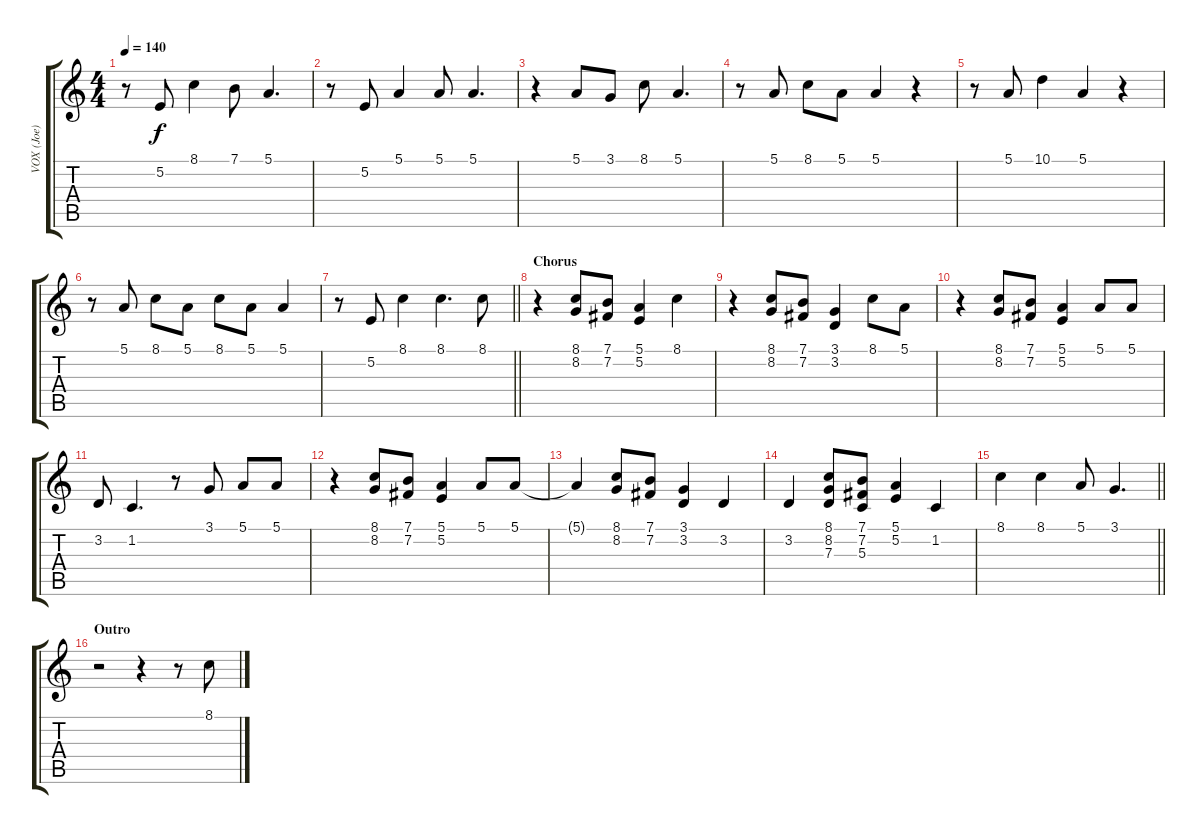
\track ("VOX (Joe)" "VOX (Joe)") {instrument lead1square}
\staff {score tabs}
\tuning (E4 B3 G3 D3 A2 E2) {hide}
\ts (4 4)
\tempo 140
\clef g2
\ks aminor
r.8{dy f} 5.2.8 8.1.4 7.1.8 5.1.4{d} |
r.8 5.2.8 5.1.4 5.1.8 5.1.4{d} |
r.4 5.1.8 3.1.8 8.1.8 5.1.4{d} |
r.8 5.1.8 8.1.8 5.1.8 5.1.4 r.4 |
r.8 5.1.8 10.1.4 5.1.4 r.4 |
r.8 5.1.8 8.1.8 5.1.8 8.1.8 5.1.8 5.1.4 |
\barLineRight lightlight
r.8 5.2.8 8.1.4 8.1.4{d} 8.1.8 |
\section ("" "Chorus")
r.4 (8.1 8.2).8 (7.1 7.2).8 (5.1 5.2).4 8.1.4 |
r.4 (8.1 8.2).8 (7.1 7.2).8 (3.1 3.2).4 8.1.8 5.1.8 |
r.4 (8.1 8.2).8 (7.1 7.2).8 (5.1 5.2).4 5.1.8 5.1.8 |
3.2.8 1.2.4{d} r.8 3.1.8 5.1.8 5.1.8 |
r.4 (8.1 8.2).8 (7.1 7.2).8 (5.1 5.2).4 5.1.8 5.1.8 |
5.1{t}.4 (8.1 8.2).8 (7.1 7.2).8 (3.1 3.2).4 3.2.4 |
3.2.4 (8.1 8.2 7.3).8 (7.1 7.2 5.3).8 (5.1 5.2).4 1.2.4 |
\barLineRight lightlight
8.1.4 8.1.4 5.1.8 3.1.4{d} |
\section ("" "Outro")
r.2 r.4 r.8 8.1.8
